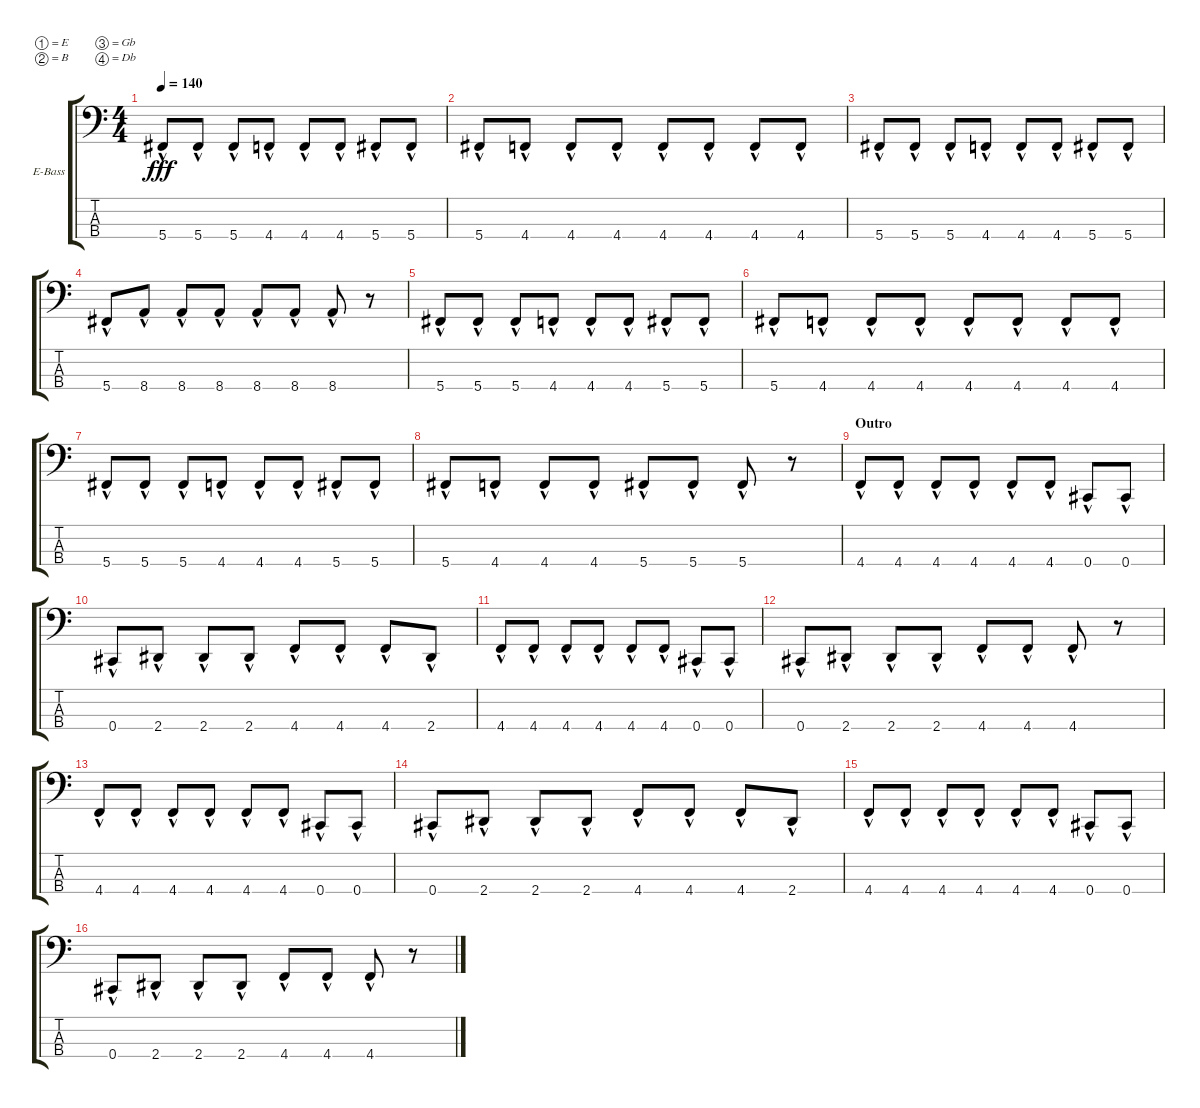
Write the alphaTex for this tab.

\bracketExtendMode groupsimilarinstruments
\firstSystemTrackNameOrientation horizontal
\otherSystemsTrackNameOrientation horizontal
\track ("Alex" "E-Bass") {instrument electricbassfinger}
\staff {score tabs}
\tuning (E2 B1 Gb1 Db1)
\ts (4 4)
\tempo 140
\clef f4
\ks c
5.4{hac}.8{dy fff} 5.4{hac}.8 5.4{hac}.8 4.4{hac}.8 4.4{hac}.8 4.4{hac}.8 5.4{hac}.8 5.4{hac}.8 |
5.4{hac}.8 4.4{hac}.8 4.4{hac}.8 4.4{hac}.8 4.4{hac}.8 4.4{hac}.8 4.4{hac}.8 4.4{hac}.8 |
5.4{hac}.8 5.4{hac}.8 5.4{hac}.8 4.4{hac}.8 4.4{hac}.8 4.4{hac}.8 5.4{hac}.8 5.4{hac}.8 |
5.4{hac}.8 8.4{hac}.8 8.4{hac}.8 8.4{hac}.8 8.4{hac}.8 8.4{hac}.8 8.4{hac}.8 r.8 |
5.4{hac}.8 5.4{hac}.8 5.4{hac}.8 4.4{hac}.8 4.4{hac}.8 4.4{hac}.8 5.4{hac}.8 5.4{hac}.8 |
5.4{hac}.8 4.4{hac}.8 4.4{hac}.8 4.4{hac}.8 4.4{hac}.8 4.4{hac}.8 4.4{hac}.8 4.4{hac}.8 |
5.4{hac}.8 5.4{hac}.8 5.4{hac}.8 4.4{hac}.8 4.4{hac}.8 4.4{hac}.8 5.4{hac}.8 5.4{hac}.8 |
5.4{hac}.8 4.4{hac}.8 4.4{hac}.8 4.4{hac}.8 5.4{hac}.8 5.4{hac}.8 5.4{hac}.8 r.8 |
\section ("" "Outro")
4.4{hac}.8 4.4{hac}.8 4.4{hac}.8 4.4{hac}.8 4.4{hac}.8 4.4{hac}.8 0.4{hac}.8 0.4{hac}.8 |
0.4{hac}.8 2.4{hac}.8 2.4{hac}.8 2.4{hac}.8 4.4{hac}.8 4.4{hac}.8 4.4{hac}.8 2.4{hac}.8 |
4.4{hac}.8 4.4{hac}.8 4.4{hac}.8 4.4{hac}.8 4.4{hac}.8 4.4{hac}.8 0.4{hac}.8 0.4{hac}.8 |
0.4{hac}.8 2.4{hac}.8 2.4{hac}.8 2.4{hac}.8 4.4{hac}.8 4.4{hac}.8 4.4{hac}.8 r.8 |
4.4{hac}.8 4.4{hac}.8 4.4{hac}.8 4.4{hac}.8 4.4{hac}.8 4.4{hac}.8 0.4{hac}.8 0.4{hac}.8 |
0.4{hac}.8 2.4{hac}.8 2.4{hac}.8 2.4{hac}.8 4.4{hac}.8 4.4{hac}.8 4.4{hac}.8 2.4{hac}.8 |
4.4{hac}.8 4.4{hac}.8 4.4{hac}.8 4.4{hac}.8 4.4{hac}.8 4.4{hac}.8 0.4{hac}.8 0.4{hac}.8 |
0.4{hac}.8 2.4{hac}.8 2.4{hac}.8 2.4{hac}.8 4.4{hac}.8 4.4{hac}.8 4.4{hac}.8 r.8
